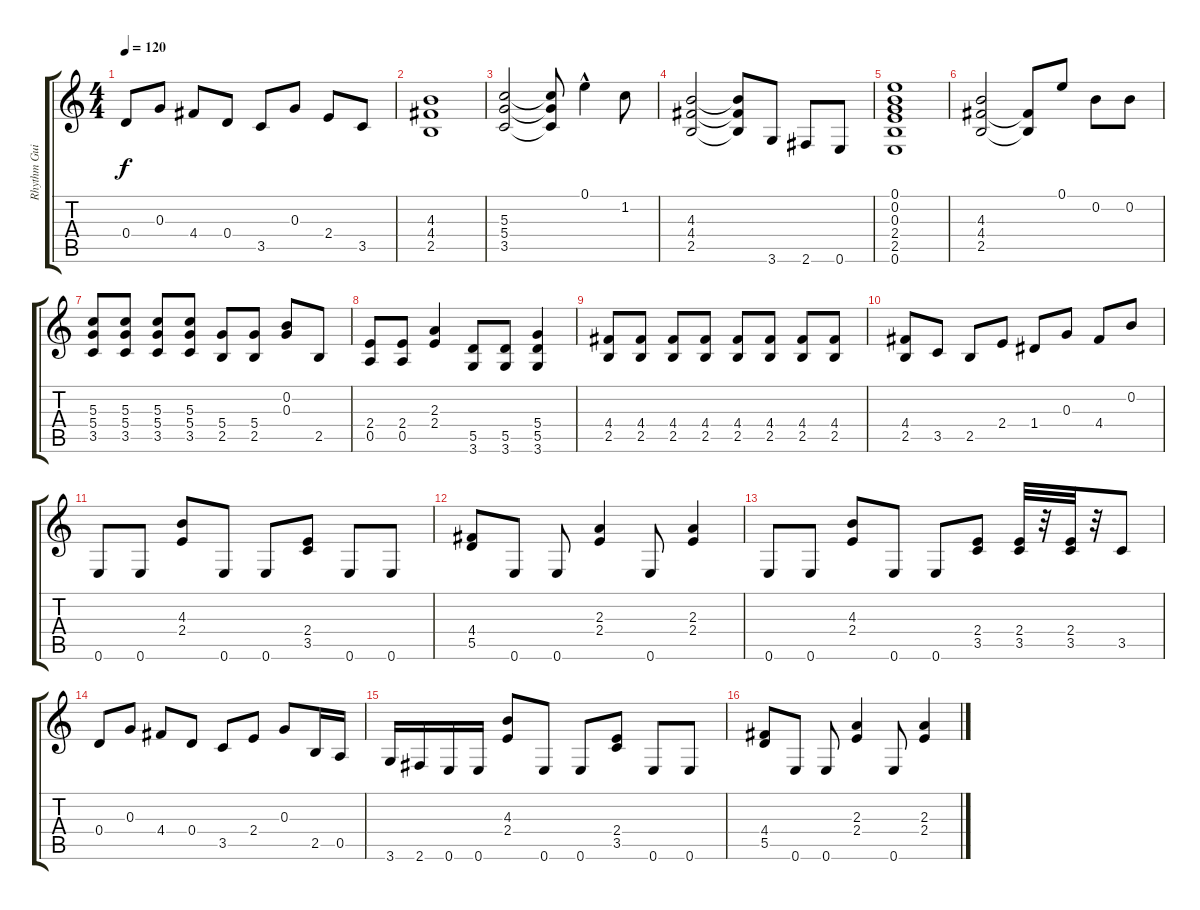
\track ("Rhythm Guitar" "Rhythm Gui") {instrument distortionguitar}
\staff {score tabs}
\tuning (E4 B3 G3 D3 A2 E2) {hide}
\ts (4 4)
\tempo 120
\clef g2
\ks c
0.4.8{dy f} 0.3.8 4.4.8 0.4.8 3.5.8 0.3.8 2.4.8 3.5.8 |
(4.3 4.4 2.5).1 |
(5.3 5.4 3.5).2 (5.3{t} 5.4{t} 3.5{t}).8 0.1{hac}.4 1.2.8 |
(4.3 4.4 2.5).2 (4.3{t} 4.4{t} 2.5{t}).8 3.6.8 2.6.8 0.6.8 |
(0.1 0.2 0.3 2.4 2.5 0.6).1 |
(4.3 4.4 2.5).2 (4.4{t} 2.5{t}).8 0.1.8 0.2.8 0.2.8 |
(5.3 5.4 3.5).8 (5.3 5.4 3.5).8 (5.3 5.4 3.5).8 (5.3 5.4 3.5).8 (5.4 2.5).8 (5.4 2.5).8 (0.2 0.3).8 2.5.8 |
(2.4 0.5).8 (2.4 0.5).8 (2.3 2.4).4 (5.5 3.6).8 (5.5 3.6).8 (5.4 5.5 3.6).4 |
(4.4 2.5).8 (4.4 2.5).8 (4.4 2.5).8 (4.4 2.5).8 (4.4 2.5).8 (4.4 2.5).8 (4.4 2.5).8 (4.4 2.5).8 |
(4.4 2.5).8 3.5.8 2.5.8 2.4.8 1.4.8 0.3.8 4.4.8 0.2.8 |
0.6.8 0.6.8 (4.3 2.4).8 0.6.8 0.6.8 (2.4 3.5).8 0.6.8 0.6.8 |
(4.4 5.5).8 0.6.8 0.6.8 (2.3 2.4).4 0.6.8 (2.3 2.4).4 |
0.6.8 0.6.8 (4.3 2.4).8 0.6.8 0.6.8 (2.4 3.5).8 (2.4 3.5).32 r.32 (2.4 3.5).32 r.32 3.5.8 |
0.4.8 0.3.8 4.4.8 0.4.8 3.5.8 2.4.8 0.3.8 2.5.16 0.5.16 |
3.6.16 2.6.16 0.6.16 0.6.16 (4.3 2.4).8 0.6.8 0.6.8 (2.4 3.5).8 0.6.8 0.6.8 |
(4.4 5.5).8 0.6.8 0.6.8 (2.3 2.4).4 0.6.8 (2.3 2.4).4
